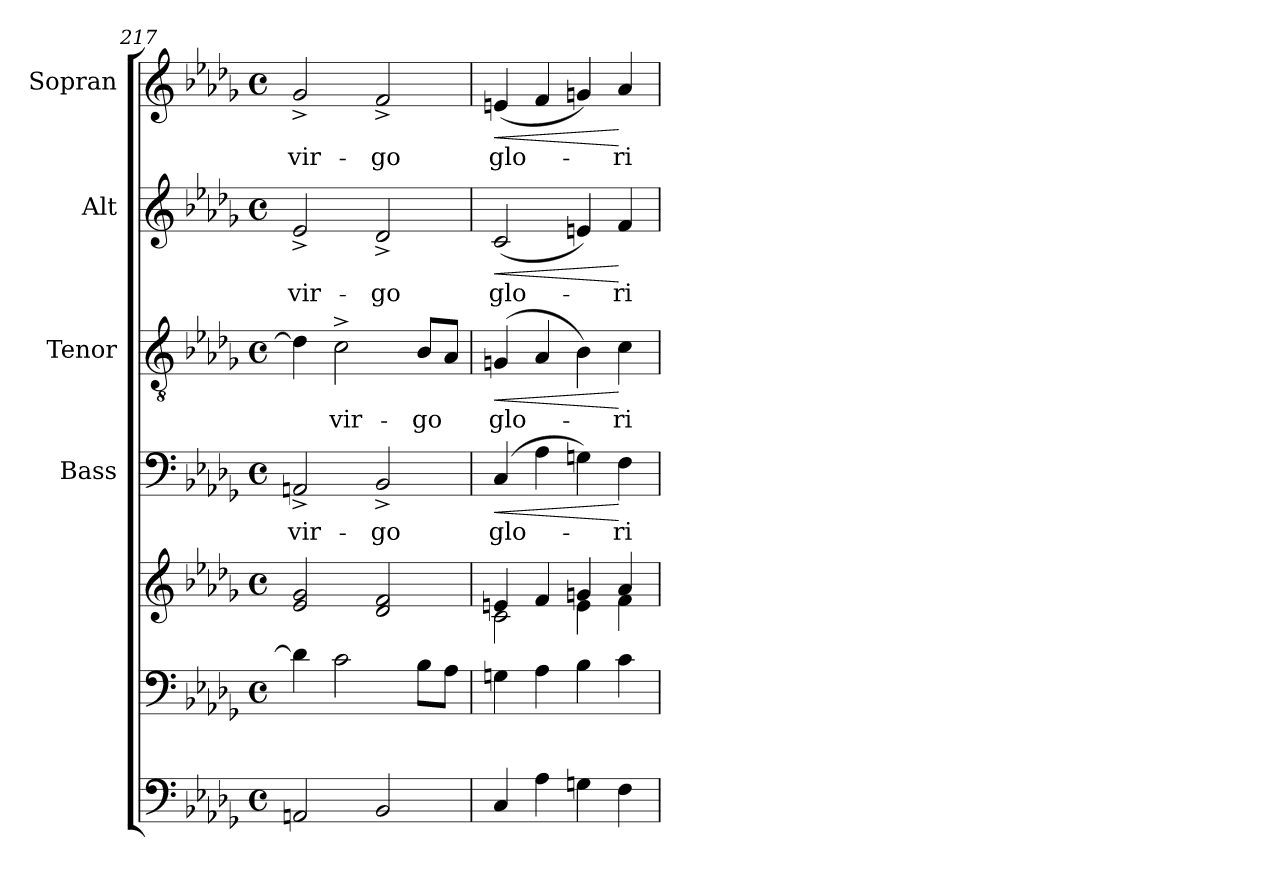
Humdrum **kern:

**kern	**kern	**kern	**kern	**text	**dynam	**kern	**text	**dynam	**kern	**text	**dynam	**kern	**text	**dynam
*part6	*part5	*part5	*part4	*part4	*part4	*part3	*part3	*part3	*part2	*part2	*part2	*part1	*part1	*part1
*staff7	*staff6	*staff5	*staff4	*staff4	*staff4	*staff3	*staff3	*staff3	*staff2	*staff2	*staff2	*staff1	*staff1	*staff1
*	*	*	*I"Bass	*	*	*I"Tenor	*	*	*I"Alt	*	*	*I"Sopran	*	*
*	*	*	*I'B.	*	*	*I'T.	*	*	*I'A.	*	*	*I'S.	*	*
*clefF4	*clefF4	*clefG2	*clefF4	*	*	*clefGv2	*	*	*clefG2	*	*	*clefG2	*	*
*k[b-e-a-d-g-]	*k[b-e-a-d-g-]	*k[b-e-a-d-g-]	*k[b-e-a-d-g-]	*	*	*k[b-e-a-d-g-]	*	*	*k[b-e-a-d-g-]	*	*	*k[b-e-a-d-g-]	*	*
*D-:	*D-:	*D-:	*D-:	*	*	*D-:	*	*	*D-:	*	*	*D-:	*	*
*M4/4	*M4/4	*M4/4	*M4/4	*	*	*M4/4	*	*	*M4/4	*	*	*M4/4	*	*
*met(c)	*met(c)	*met(c)	*met(c)	*	*	*met(c)	*	*	*met(c)	*	*	*met(c)	*	*
=217	=217	=217	=217	=217	=217	=217	=217	=217	=217	=217	=217	=217	=217	=217
!	!	!	!	!LO:LY:b	!	!	!	!	!	!LO:LY:b	!	!	!LO:LY:b	!
2AAn/	4d-\]	2e-/ 2g-/	2AAn^>/	vir-	.	4d-\]	.	.	2e-^>/	vir-	.	2g-^>/	vir-	.
!	!	!	!	!	!	!	!LO:LY:b	!	!	!	!	!	!	!
.	2c\	.	.	.	.	2c^>\	vir-	.	.	.	.	.	.	.
!	!	!	!	!LO:LY:b	!	!	!	!	!	!LO:LY:b	!	!	!LO:LY:b	!
2BB-/	.	2d-/ 2f/	2BB-^>/	-go	.	.	.	.	2d-^>/	-go	.	2f^>/	-go	.
!	!	!	!	!	!	!	!LO:LY:b	!	!	!	!	!	!	!
.	8B-\L	.	.	.	.	8B-/L	-go	.	.	.	.	.	.	.
.	8A-\J	.	.	.	.	8A-/J	.	.	.	.	.	.	.	.
!!LO:PB:g=z
=218	=218	=218	=218	=218	=218	=218	=218	=218	=218	=218	=218	=218	=218	=218
*	*	*^	*	*	*	*	*	*	*	*	*	*	*	*
!	!	!	!	!	!LO:LY:b	!LO:HP:b	!	!LO:LY:b	!LO:HP:b	!	!LO:LY:b	!LO:HP:b	!	!LO:LY:b	!LO:HP:b
4C/	4Gn\	4en/	2c\	(4C/	glo-	<	(4Gn/	glo-	<	(<2c/	glo-	<	(<4en/	glo-	<
4A-\	4A-\	4f/	.	4A-\	.	.	4A-/	.	.	.	.	.	4f/	.	.
4Gn\	4B-\	4gn/	4e\	4Gn\)	.	.	4B-\)	.	.	4en/)	.	.	4gn/)	.	.
!	!	!	!	!	!LO:LY:b	!	!	!LO:LY:b	!	!	!LO:LY:b	!	!	!LO:LY:b	!
4F\	4c\	4a-/	4f\	4F\	-ri-	[	4c\	-ri-	[	4f/	-ri-	[	4a-/	-ri-	[
*	*	*v	*v	*	*	*	*	*	*	*	*	*	*	*	*
=	=	=	=	=	=	=	=	=	=	=	=	=	=	=
*-	*-	*-	*-	*-	*-	*-	*-	*-	*-	*-	*-	*-	*-	*-
